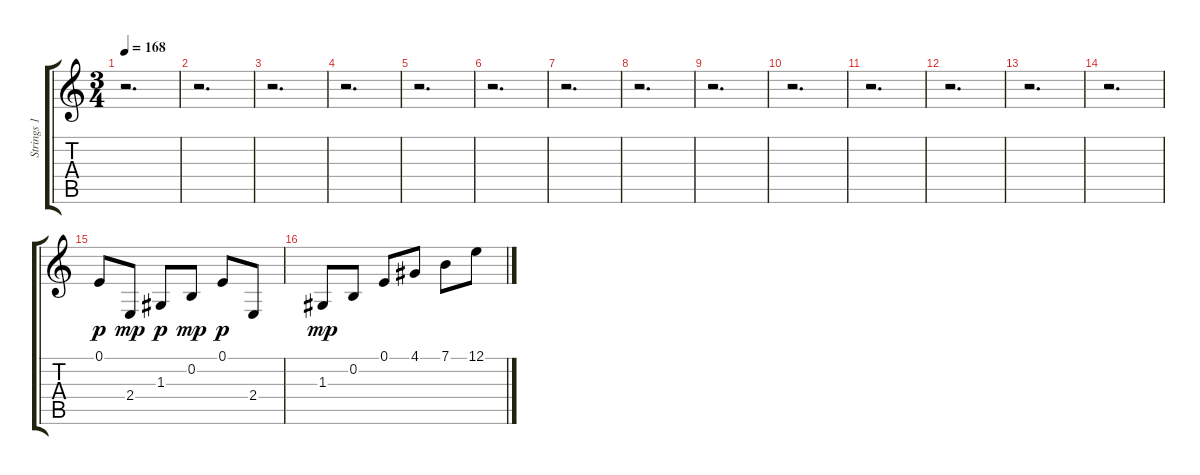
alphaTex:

\track ("Strings 1" "Strings 1") {instrument stringensemble2}
\staff {score tabs}
\tuning (E4 B3 G3 D3 A2 E2) {hide}
\ts (3 4)
\tempo 168
\clef g2
\ks c
r.2{d dy mp} |
r.2{d} |
r.2{d} |
r.2{d} |
r.2{d} |
r.2{d} |
r.2{d} |
r.2{d} |
r.2{d} |
r.2{d} |
r.2{d} |
r.2{d} |
r.2{d} |
r.2{d} |
0.1.8{dy p} 2.4.8{dy mp} 1.3.8{dy p} 0.2.8{dy mp} 0.1.8{dy p} 2.4.8 |
1.3.8{dy mp} 0.2.8 0.1.8 4.1.8 7.1.8 12.1.8
